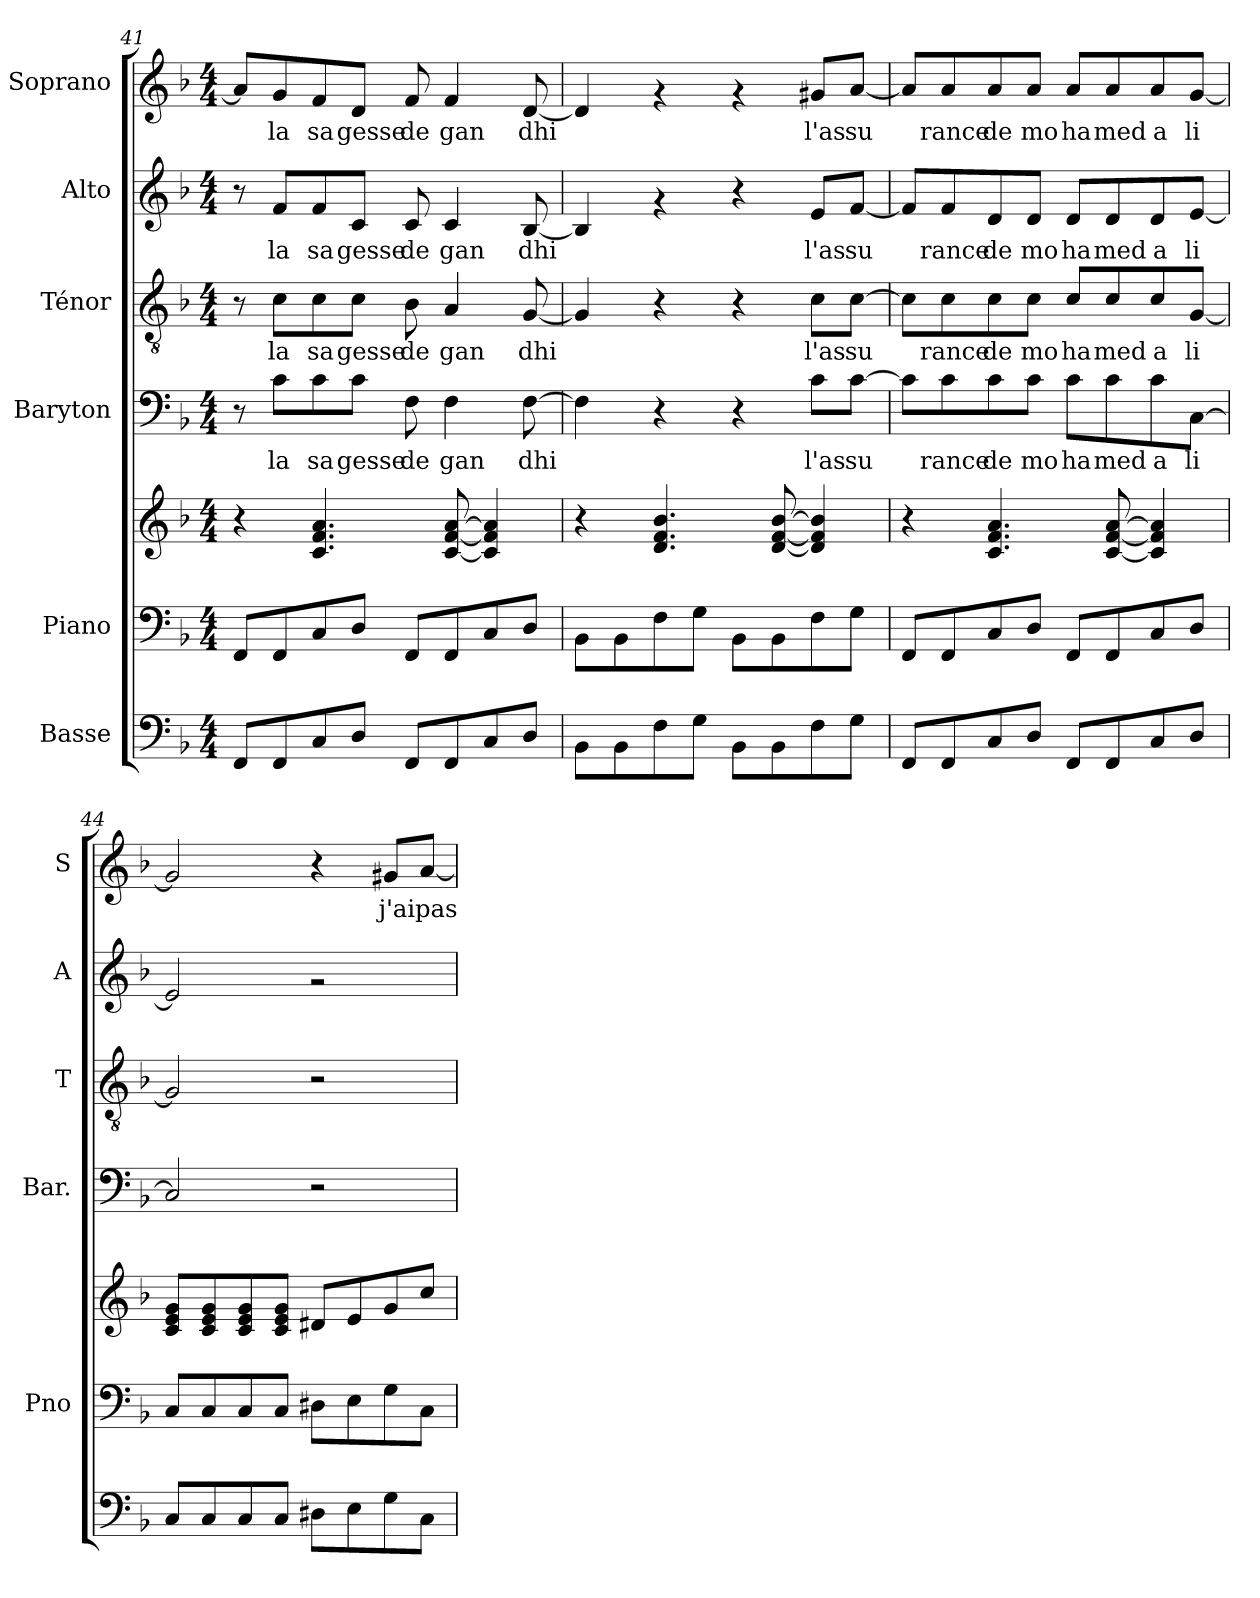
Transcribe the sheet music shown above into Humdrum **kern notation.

**kern	**kern	**kern	**kern	**text	**kern	**text	**kern	**text	**kern	**text
*part6	*part5	*part5	*part4	*part4	*part3	*part3	*part2	*part2	*part1	*part1
*staff7	*staff6	*staff5	*staff4	*staff4	*staff3	*staff3	*staff2	*staff2	*staff1	*staff1
*I"Basse	*I"Piano	*	*I"Baryton	*	*I"Ténor	*	*I"Alto	*	*I"Soprano	*
*	*I'Pno	*	*I'Bar.	*	*I'T	*	*I'A	*	*I'S	*
!!LO:PB:g=z
*clefF4	*clefF4	*clefG2	*clefF4	*	*clefGv2	*	*clefG2	*	*clefG2	*
*ITrd7c12	*	*	*	*	*	*	*	*	*	*
*k[b-]	*k[b-]	*k[b-]	*k[b-]	*	*k[b-]	*	*k[b-]	*	*k[b-]	*
*F:	*F:	*F:	*F:	*	*F:	*	*F:	*	*F:	*
*M4/4	*M4/4	*M4/4	*M4/4	*	*M4/4	*	*M4/4	*	*M4/4	*
=41	=41	=41	=41	=41	=41	=41	=41	=41	=41	=41
8FFF/L	8FF/L	4r	8r	.	8r	.	8r	.	8a/L]	.
!	!	!	!	!LO:LY:b	!	!	!	!	!	!
!	!	!	!	!	!	!LO:LY:b	!	!	!	!
!	!	!	!	!	!	!	!	!LO:LY:b	!	!
!	!	!	!	!	!	!	!	!	!	!LO:LY:b
8FFF/	8FF/	.	8c\L	la	8c\L	la	8f/L	la	8g/	la
!	!	!	!	!LO:LY:b	!	!	!	!	!	!
!	!	!	!	!	!	!LO:LY:b	!	!	!	!
!	!	!	!	!	!	!	!	!LO:LY:b	!	!
!	!	!	!	!	!	!	!	!	!	!LO:LY:b
8CC/	8C/	4.c/ 4.f/ 4.a/	8c\	sa	8c\	sa	8f/	sa	8f/	sa
!	!	!	!	!LO:LY:b	!	!	!	!	!	!
!	!	!	!	!	!	!LO:LY:b	!	!	!	!
!	!	!	!	!	!	!	!	!LO:LY:b	!	!
!	!	!	!	!	!	!	!	!	!	!LO:LY:b
8DD/J	8D/J	.	8c\J	gesse	8c\J	gesse	8c/J	gesse	8d/J	gesse
!	!	!	!	!LO:LY:b	!	!	!	!	!	!
!	!	!	!	!	!	!LO:LY:b	!	!	!	!
!	!	!	!	!	!	!	!	!LO:LY:b	!	!
!	!	!	!	!	!	!	!	!	!	!LO:LY:b
8FFF/L	8FF/L	.	8F\	de	8B-\	de	8c/	de	8f/	de
!	!	!	!	!LO:LY:b	!	!	!	!	!	!
!	!	!	!	!	!	!LO:LY:b	!	!	!	!
!	!	!	!	!	!	!	!	!LO:LY:b	!	!
!	!	!	!	!	!	!	!	!	!	!LO:LY:b
8FFF/	8FF/	[8c/ [8f/ [8a/	4F\	gan	4A/	gan	4c/	gan	4f/	gan
8CC/	8C/	4c/] 4f/] 4a/]	.	.	.	.	.	.	.	.
!	!	!	!	!LO:LY:b	!	!	!	!	!	!
!	!	!	!	!	!	!LO:LY:b	!	!	!	!
!	!	!	!	!	!	!	!	!LO:LY:b	!	!
!	!	!	!	!	!	!	!	!	!	!LO:LY:b
8DD/J	8D/J	.	[8F\	dhi	[8G/	dhi	[8B-/	dhi	[8d/	dhi
=42	=42	=42	=42	=42	=42	=42	=42	=42	=42	=42
8BBB-\L	8BB-\L	4r	4F\]	.	4G/]	.	4B-/]	.	4d/]	.
8BBB-\	8BB-\	.	.	.	.	.	.	.	.	.
8FF\	8F\	4.d/ 4.f/ 4.b-/	4r	.	4r	.	4rf	.	4rf	.
8GG\J	8G\J	.	.	.	.	.	.	.	.	.
8BBB-\L	8BB-\L	.	4r	.	4r	.	4r	.	4rf	.
8BBB-\	8BB-\	[8d/ [8f/ [8b-/	.	.	.	.	.	.	.	.
!	!	!	!	!LO:LY:b	!	!	!	!	!	!
!	!	!	!	!	!	!LO:LY:b	!	!	!	!
!	!	!	!	!	!	!	!	!LO:LY:b	!	!
!	!	!	!	!	!	!	!	!	!	!LO:LY:b
8FF\	8F\	4d/] 4f/] 4b-/]	8c\L	l'as	8c\L	l'as	8e/L	l'as	8g#X/L	l'as
!	!	!	!	!LO:LY:b	!	!	!	!	!	!
!	!	!	!	!	!	!LO:LY:b	!	!	!	!
!	!	!	!	!	!	!	!	!LO:LY:b	!	!
!	!	!	!	!	!	!	!	!	!	!LO:LY:b
8GG\J	8G\J	.	[8c\J	su	[8c\J	su	[8f/J	su	[<8a/J	su
=43	=43	=43	=43	=43	=43	=43	=43	=43	=43	=43
8FFF/L	8FF/L	4r	8c\L]	.	8c\L]	.	8f/L]	.	8a/L]	.
!	!	!	!	!LO:LY:b	!	!	!	!	!	!
!	!	!	!	!	!	!LO:LY:b	!	!	!	!
!	!	!	!	!	!	!	!	!LO:LY:b	!	!
!	!	!	!	!	!	!	!	!	!	!LO:LY:b
8FFF/	8FF/	.	8c\	rance	8c\	rance	8f/	rance	8a/	rance
!	!	!	!	!LO:LY:b	!	!	!	!	!	!
!	!	!	!	!	!	!LO:LY:b	!	!	!	!
!	!	!	!	!	!	!	!	!LO:LY:b	!	!
!	!	!	!	!	!	!	!	!	!	!LO:LY:b
8CC/	8C/	4.c/ 4.f/ 4.a/	8c\	de	8c\	de	8d/	de	8a/	de
!	!	!	!	!LO:LY:b	!	!	!	!	!	!
!	!	!	!	!	!	!LO:LY:b	!	!	!	!
!	!	!	!	!	!	!	!	!LO:LY:b	!	!
!	!	!	!	!	!	!	!	!	!	!LO:LY:b
8DD/J	8D/J	.	8c\J	mo	8c\J	mo	8d/J	mo	8a/J	mo
!	!	!	!	!LO:LY:b	!	!	!	!	!	!
!	!	!	!	!	!	!LO:LY:b	!	!	!	!
!	!	!	!	!	!	!	!	!LO:LY:b	!	!
!	!	!	!	!	!	!	!	!	!	!LO:LY:b
8FFF/L	8FF/L	.	8c\L	ha	8c/L	ha	8d/L	ha	8a/L	ha
!	!	!	!	!LO:LY:b	!	!	!	!	!	!
!	!	!	!	!	!	!LO:LY:b	!	!	!	!
!	!	!	!	!	!	!	!	!LO:LY:b	!	!
!	!	!	!	!	!	!	!	!	!	!LO:LY:b
8FFF/	8FF/	[8c/ [8f/ [8a/	8c\	med	8c/	med	8d/	med	8a/	med
!	!	!	!	!LO:LY:b	!	!	!	!	!	!
!	!	!	!	!	!	!LO:LY:b	!	!	!	!
!	!	!	!	!	!	!	!	!LO:LY:b	!	!
!	!	!	!	!	!	!	!	!	!	!LO:LY:b
8CC/	8C/	4c/] 4f/] 4a/]	8c\	a	8c/	a	8d/	a	8a/	a
!	!	!	!	!LO:LY:b	!	!	!	!	!	!
!	!	!	!	!	!	!LO:LY:b	!	!	!	!
!	!	!	!	!	!	!	!	!LO:LY:b	!	!
!	!	!	!	!	!	!	!	!	!	!LO:LY:b
8DD/J	8D/J	.	[8C\J	li	[8G/J	li	[<8e/J	li	[<8g/J	li
=44	=44	=44	=44	=44	=44	=44	=44	=44	=44	=44
8CC/L	8C/L	8c/ 8e/ 8g/L	2C/]	.	2G/]	.	2e/]	.	2g/]	.
8CC/	8C/	8c/ 8e/ 8g/	.	.	.	.	.	.	.	.
8CC/	8C/	8c/ 8e/ 8g/	.	.	.	.	.	.	.	.
8CC/J	8C/J	8c/ 8e/ 8g/J	.	.	.	.	.	.	.	.
8DD#X\L	8D#X\L	8d#X/L	2r	.	2r	.	2ra	.	4r	.
8EE\	8E\	8e/	.	.	.	.	.	.	.	.
!	!	!	!	!	!	!	!	!	!	!LO:LY:b
8GG\	8G\	8g/	.	.	.	.	.	.	8g#X/L	j'ai
!	!	!	!	!	!	!	!	!	!	!LO:LY:b
8CC\J	8C\J	8cc/J	.	.	.	.	.	.	[<8a/J	pas
=	=	=	=	=	=	=	=	=	=	=
*-	*-	*-	*-	*-	*-	*-	*-	*-	*-	*-
